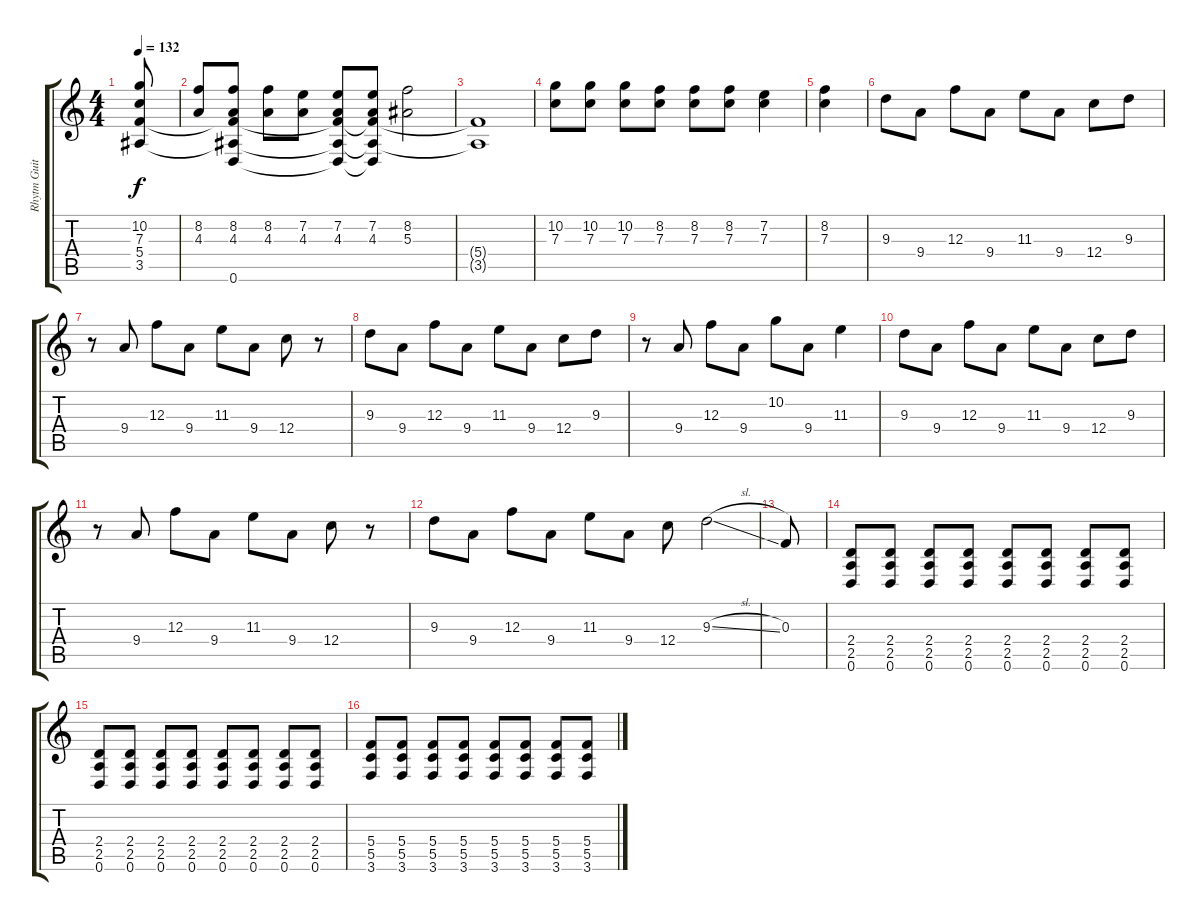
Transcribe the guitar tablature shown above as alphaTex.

\track ("Rhytm Guitar" "Rhytm Guit") {instrument distortionguitar}
\staff {score tabs}
\tuning (D4 A3 F3 C3 G2 D2) {hide}
\ts (4 4)
\tempo 132
\clef g2
\ks c
(10.2 7.3 5.4{t} 3.5{t}).8{dy f} |
(8.2 4.3).8 (8.2 4.3 5.4{t} 3.5{t} 0.6{t}).8 (8.2 4.3).8 (7.2 4.3).8 (7.2 4.3 5.4{t} 3.5{t} 0.6{t}).8 (7.2 4.3 5.4{t} 3.5{t} 0.6{t}).8 (8.2 5.3).2 |
(5.4{t} 3.5{t}).1 |
(10.2 7.3).8 (10.2 7.3).8 (10.2 7.3).8 (8.2 7.3).8 (8.2 7.3).8 (8.2 7.3).8 (7.2 7.3).4 |
(8.2 7.3).4 |
9.3.8 9.4.8 12.3.8 9.4.8 11.3.8 9.4.8 12.4.8 9.3.8 |
r.8 9.4.8 12.3.8 9.4.8 11.3.8 9.4.8 12.4.8 r.8 |
9.3.8 9.4.8 12.3.8 9.4.8 11.3.8 9.4.8 12.4.8 9.3.8 |
r.8 9.4.8 12.3.8 9.4.8 10.2.8 9.4.8 11.3.4 |
9.3.8 9.4.8 12.3.8 9.4.8 11.3.8 9.4.8 12.4.8 9.3.8 |
r.8 9.4.8 12.3.8 9.4.8 11.3.8 9.4.8 12.4.8 r.8 |
9.3.8 9.4.8 12.3.8 9.4.8 11.3.8 9.4.8 12.4.8 9.3{sl}.2 |
0.3.8 |
(2.4 2.5 0.6).8 (2.4 2.5 0.6).8 (2.4 2.5 0.6).8 (2.4 2.5 0.6).8 (2.4 2.5 0.6).8 (2.4 2.5 0.6).8 (2.4 2.5 0.6).8 (2.4 2.5 0.6).8 |
(2.4 2.5 0.6).8 (2.4 2.5 0.6).8 (2.4 2.5 0.6).8 (2.4 2.5 0.6).8 (2.4 2.5 0.6).8 (2.4 2.5 0.6).8 (2.4 2.5 0.6).8 (2.4 2.5 0.6).8 |
(5.4 5.5 3.6).8 (5.4 5.5 3.6).8 (5.4 5.5 3.6).8 (5.4 5.5 3.6).8 (5.4 5.5 3.6).8 (5.4 5.5 3.6).8 (5.4 5.5 3.6).8 (5.4 5.5 3.6).8
